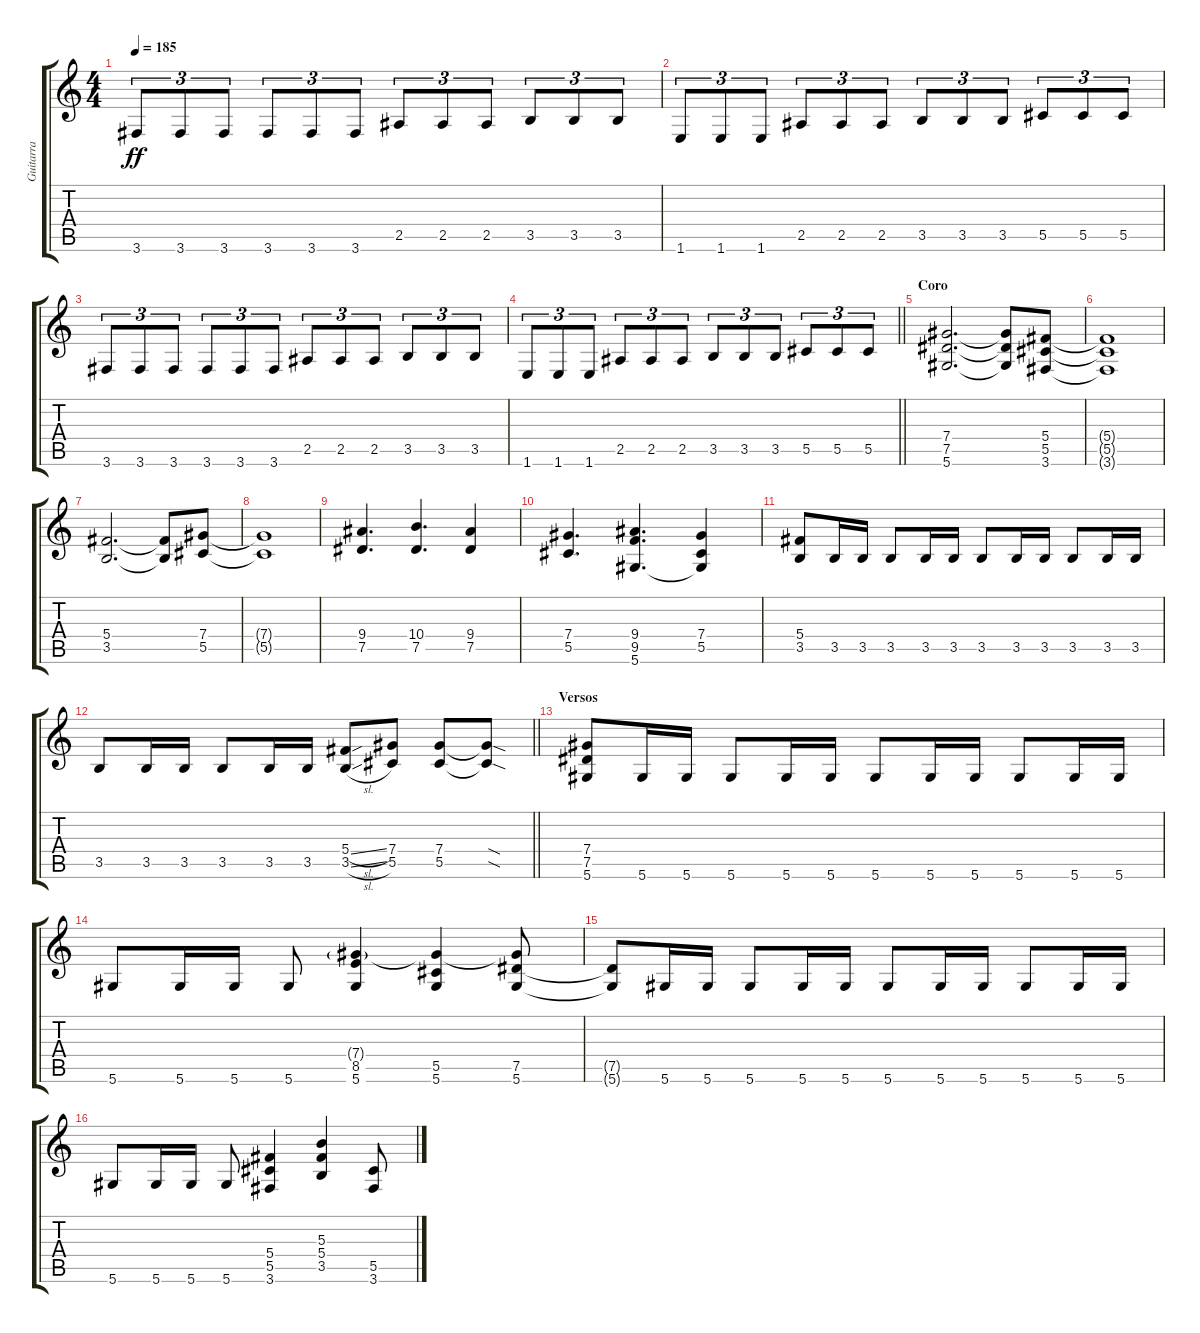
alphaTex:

\track ("Guitarra" "Guitarra") {instrument distortionguitar}
\staff {score tabs}
\tuning (Eb4 Bb3 Gb3 Db3 Ab2 Eb2) {hide}
\ts (4 4)
\tempo 185
\clef g2
\ks c
3.6.8{tu (3 2) dy ff} 3.6.8{tu (3 2)} 3.6.8{tu (3 2)} 3.6.8{tu (3 2)} 3.6.8{tu (3 2)} 3.6.8{tu (3 2)} 2.5.8{tu (3 2)} 2.5.8{tu (3 2)} 2.5.8{tu (3 2)} 3.5.8{tu (3 2)} 3.5.8{tu (3 2)} 3.5.8{tu (3 2)} |
1.6.8{tu (3 2)} 1.6.8{tu (3 2)} 1.6.8{tu (3 2)} 2.5.8{tu (3 2)} 2.5.8{tu (3 2)} 2.5.8{tu (3 2)} 3.5.8{tu (3 2)} 3.5.8{tu (3 2)} 3.5.8{tu (3 2)} 5.5.8{tu (3 2)} 5.5.8{tu (3 2)} 5.5.8{tu (3 2)} |
3.6.8{tu (3 2)} 3.6.8{tu (3 2)} 3.6.8{tu (3 2)} 3.6.8{tu (3 2)} 3.6.8{tu (3 2)} 3.6.8{tu (3 2)} 2.5.8{tu (3 2)} 2.5.8{tu (3 2)} 2.5.8{tu (3 2)} 3.5.8{tu (3 2)} 3.5.8{tu (3 2)} 3.5.8{tu (3 2)} |
\barLineRight lightlight
1.6.8{tu (3 2)} 1.6.8{tu (3 2)} 1.6.8{tu (3 2)} 2.5.8{tu (3 2)} 2.5.8{tu (3 2)} 2.5.8{tu (3 2)} 3.5.8{tu (3 2)} 3.5.8{tu (3 2)} 3.5.8{tu (3 2)} 5.5.8{tu (3 2)} 5.5.8{tu (3 2)} 5.5.8{tu (3 2)} |
\section ("" "Coro")
(7.4 7.5 5.6).2{d} (7.4{t} 7.5{t} 5.6{t}).8 (5.4 5.5 3.6).8 |
(5.4{t} 5.5{t} 3.6{t}).1 |
(5.4 3.5).2{d} (5.4{t} 3.5{t}).8 (7.4 5.5).8 |
(7.4{t} 5.5{t}).1 |
(9.4 7.5).4{d} (10.4 7.5).4{d} (9.4 7.5).4 |
(7.4 5.5).4{d} (9.4 9.5 5.6).4{d} (7.4 5.5 5.6{t}).4 |
(5.4 3.5).8 3.5.16 3.5.16 3.5.8 3.5.16 3.5.16 3.5.8 3.5.16 3.5.16 3.5.8 3.5.16 3.5.16 |
\barLineRight lightlight
3.5.8 3.5.16 3.5.16 3.5.8 3.5.16 3.5.16 (5.4{sl} 3.5{sl}).8 (7.4 5.5).8 (7.4 5.5).8 (7.4{sod t} 5.5{sod t}).8 |
\section ("" "Versos")
(7.4 7.5 5.6).8 5.6.16 5.6.16 5.6.8 5.6.16 5.6.16 5.6.8 5.6.16 5.6.16 5.6.8 5.6.16 5.6.16 |
5.6.8 5.6.16 5.6.16 5.6.8 (7.4{g} 8.5 5.6).4 (7.4{t} 5.5 5.6).4 (7.4{t} 7.5 5.6).8 |
(7.5{t} 5.6{t}).8 5.6.16 5.6.16 5.6.8 5.6.16 5.6.16 5.6.8 5.6.16 5.6.16 5.6.8 5.6.16 5.6.16 |
5.6.8 5.6.16 5.6.16 5.6.8 (5.4 5.5 3.6).4 (5.3 5.4 3.5).4 (5.5 3.6).8
